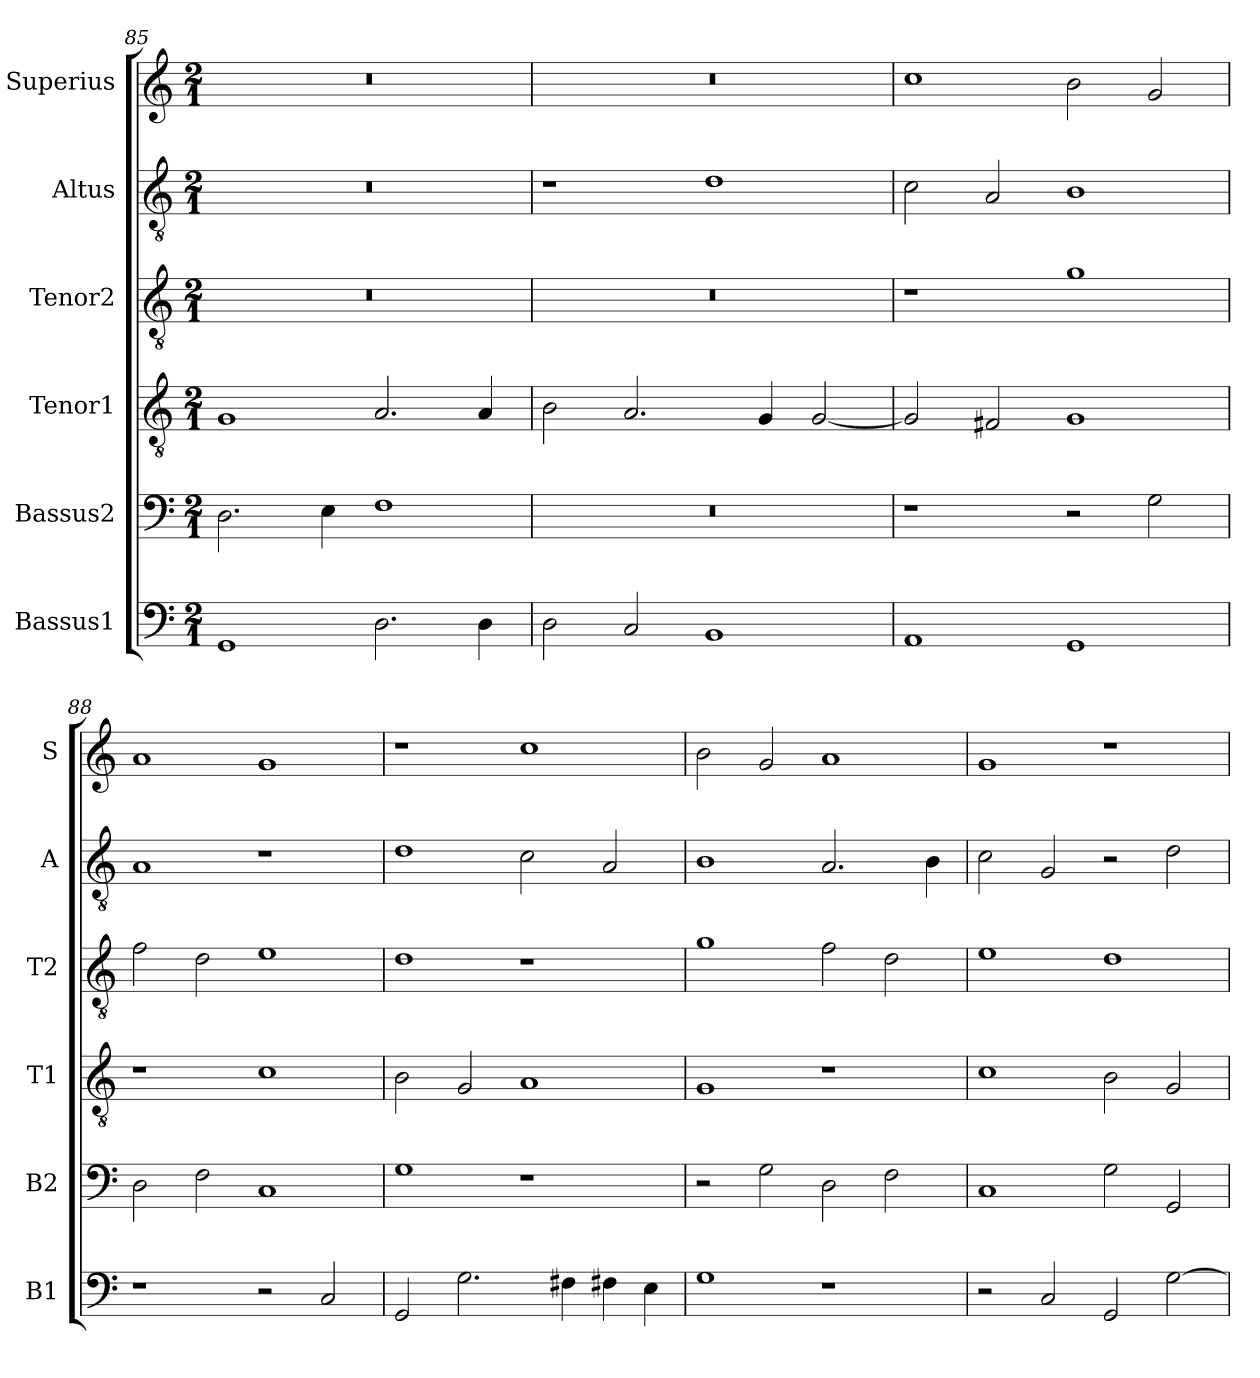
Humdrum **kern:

**kern	**kern	**kern	**kern	**kern	**kern
*part6	*part5	*part4	*part3	*part2	*part1
*staff6	*staff5	*staff4	*staff3	*staff2	*staff1
*I"Bassus1	*I"Bassus2	*I"Tenor1	*I"Tenor2	*I"Altus	*I"Superius
*I'B1	*I'B2	*I'T1	*I'T2	*I'A	*I'S
*clefF4	*clefF4	*clefGv2	*clefGv2	*clefGv2	*clefG2
*k[]	*k[]	*k[]	*k[]	*k[]	*k[]
*M2/1	*M2/1	*M2/1	*M2/1	*M2/1	*M2/1
=85	=85	=85	=85	=85	=85
1GG	2.D\	1G	0r	0r	0r
.	4E\	.	.	.	.
2.D\	1F	2.A/	.	.	.
4D\	.	4A/	.	.	.
=86	=86	=86	=86	=86	=86
2D\	0r	2B\	0r	1r	0r
2C/	.	2.A/	.	.	.
1BB	.	.	.	1d	.
.	.	4G/	.	.	.
.	.	[2G/	.	.	.
=87	=87	=87	=87	=87	=87
1AA	1r	2G/]	1r	2c\	1cc
.	.	2F#X/	.	2A/	.
1GG	2r	1G	1g	1B	2b\
.	2G\	.	.	.	2g/
=88	=88	=88	=88	=88	=88
1r	2D\	1r	2f\	1A	1a
.	2F\	.	2d\	.	.
2r	1C	1c	1e	1r	1g
2C/	.	.	.	.	.
=89	=89	=89	=89	=89	=89
2GG/	1G	2B\	1d	1d	1r
2.G\	.	2G/	.	.	.
.	1r	1A	1r	2c\	1cc
4F#X\	.	.	.	.	.
4F#X\	.	.	.	2A/	.
4E\	.	.	.	.	.
=90	=90	=90	=90	=90	=90
1G	2r	1G	1g	1B	2b\
.	2G\	.	.	.	2g/
1r	2D\	1r	2f\	2.A/	1a
.	2F\	.	2d\	.	.
.	.	.	.	4B\	.
=91	=91	=91	=91	=91	=91
2r	1C	1c	1e	2c\	1g
2C/	.	.	.	2G/	.
2GG/	2G\	2B\	1d	2r	1r
[2G\	2GG/	2G/	.	2d\	.
=	=	=	=	=	=
*-	*-	*-	*-	*-	*-
